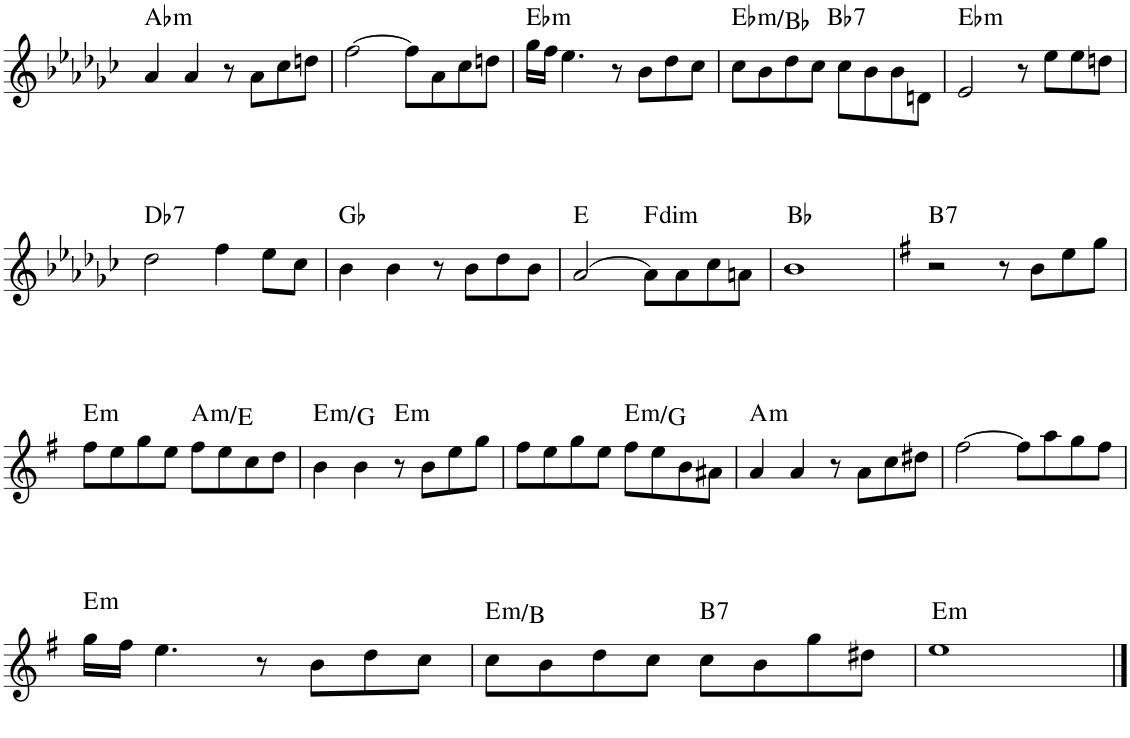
**kern	**harte
*part1	*part1
*staff1	*
*I"Piano	*
*I'Pno.	*
!!LO:PB:g=z
*clefG2	*
*k[b-e-a-d-g-c-]	*
*M4/4	*
=30	=30
!	!LO:H:kt=m
4a-/	Ab:min
4a-/	.
8r	.
8a-\L	.
8cc-\	.
8ddn\J	.
=31	=31
[2ff\	.
8ff\L]	.
8a-\	.
8cc-\	.
8ddn\J	.
=32	=32
!	!LO:H:kt=m
16gg-\LL	Eb:min
16ff\JJ	.
4.ee-\	.
8r	.
8b-\L	.
8dd-\	.
8cc-\J	.
=33	=33
!	!LO:H:kt=m
8cc-\L	Eb:min/5
8b-\	.
8dd-\	.
8cc-\J	.
!	!LO:H:kt=7
8cc-\L	Bb:7
8b-\	.
8b-\	.
8dn\J	.
=34	=34
!	!LO:H:kt=m
2e-/	Eb:min
8r	.
8ee-\L	.
8ee-\	.
8ddn\J	.
!!LO:LB:g=z
=35	=35
!	!LO:H:kt=7
2dd-\	Db:7
4ff\	.
8ee-\L	.
8cc-\J	.
=36	=36
4b-\	Gb:maj
4b-\	.
8r	.
8b-\L	.
8dd-\	.
8b-\J	.
=37	=37
[2a-/	E:maj
!	!LO:H:kt=dim
8a-\L]	F:dim
8a-\	.
8cc-\	.
8an\J	.
=38	=38
1b-	Bb:maj
=39	=39
*k[f#]	*
!	!LO:H:kt=7
2r	B:7
8r	.
8b\L	.
8ee\	.
8gg\J	.
!!LO:LB:g=z
=40	=40
!	!LO:H:kt=m
8ff#\L	E:min
8ee\	.
8gg\	.
8ee\J	.
!	!LO:H:kt=m
8ff#\L	A:min/5
8ee\	.
8cc\	.
8dd\J	.
=41	=41
!	!LO:H:kt=m
4b\	E:min/b3
4b\	.
!	!LO:H:kt=m
8r	E:min
8b\L	.
8ee\	.
8gg\J	.
=42	=42
8ff#\L	.
8ee\	.
8gg\	.
8ee\J	.
!	!LO:H:kt=m
8ff#\L	E:min/b3
8ee\	.
8b\	.
8a#X\J	.
=43	=43
!	!LO:H:kt=m
4a/	A:min
4a/	.
8r	.
8a\L	.
8cc\	.
8dd#X\J	.
=44	=44
[2ff#\	.
8ff#\L]	.
8aa\	.
8gg\	.
8ff#\J	.
!!LO:LB:g=z
=45	=45
!	!LO:H:kt=m
16gg\LL	E:min
16ff#\JJ	.
4.ee\	.
8r	.
8b\L	.
8dd\	.
8cc\J	.
=46	=46
!	!LO:H:kt=m
8cc\L	E:min/5
8b\	.
8dd\	.
8cc\J	.
!	!LO:H:kt=7
8cc\L	B:7
8b\	.
8gg\	.
8dd#X\J	.
=47	=47
!	!LO:H:kt=m
1ee	E:min
==	==
*-	*-
